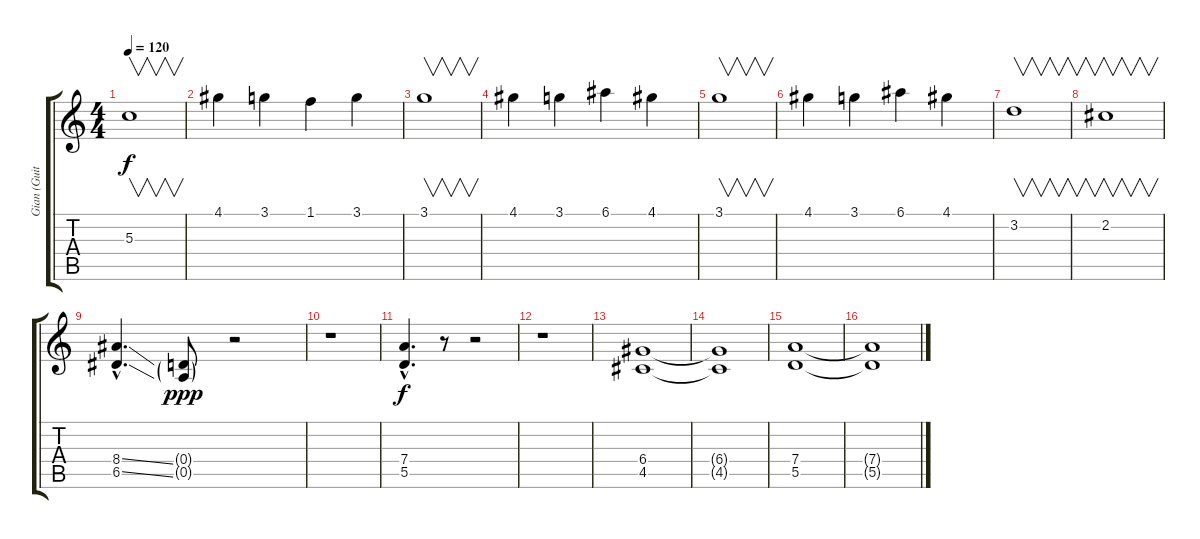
\track ("Gian (Guitar)" "Gian (Guit") {instrument distortionguitar}
\staff {score tabs}
\tuning (E4 B3 G3 D3 A2 D2) {hide}
\ts (4 4)
\tempo 120
\clef g2
\ks c
5.3.1{v dy f} |
4.1.4 3.1.4 1.1.4 3.1.4 |
3.1.1{v} |
4.1.4 3.1.4 6.1.4 4.1.4 |
3.1.1{v} |
4.1.4 3.1.4 6.1.4 4.1.4 |
3.2.1{v} |
2.2.1{v} |
(8.4{ss hac} 6.5{ss hac}).4{d} (0.4{g} 0.5{g}).8{dy ppp} r.2 |
r.1 |
(7.4{hac} 5.5{hac}).4{d dy f} r.8 r.2 |
r.1 |
(6.4 4.5).1 |
(6.4{t} 4.5{t}).1 |
(7.4 5.5).1 |
(7.4{t} 5.5{t}).1
